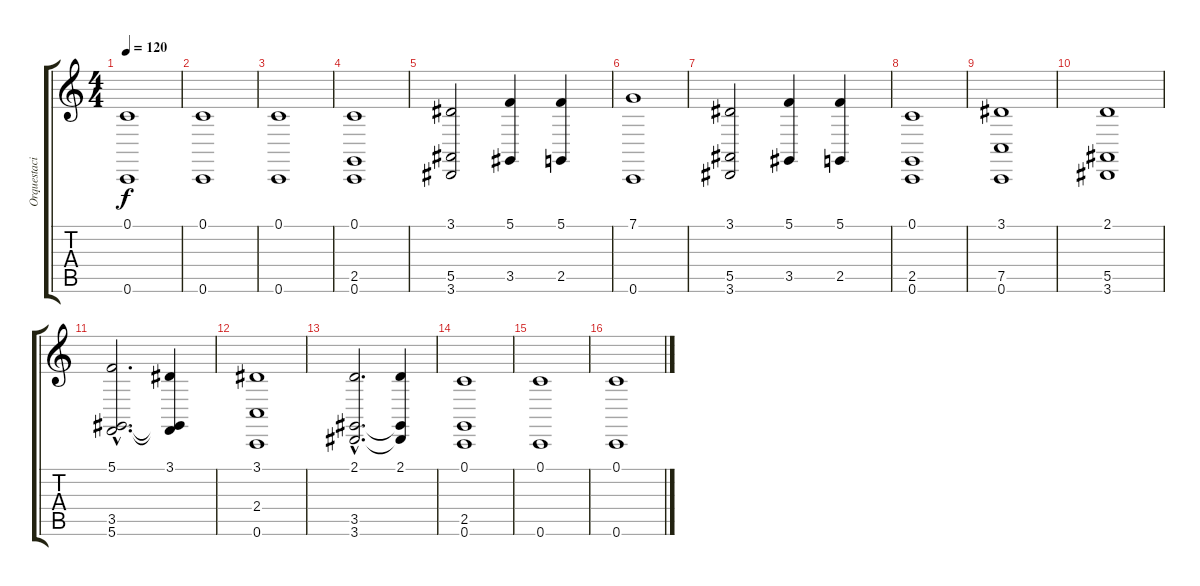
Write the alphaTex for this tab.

\track ("Orquestación" "Orquestaci") {instrument stringensemble1}
\staff {score tabs}
\tuning (C4 G3 Eb3 Bb2 F2 C2) {hide}
\ts (4 4)
\tempo 120
\clef g2
\ks c
(0.1 0.6).1{dy f} |
(0.1 0.6).1 |
(0.1 0.6).1 |
(0.1 2.5 0.6).1 |
(3.1 5.5 3.6).2 (5.1 3.5).4 (5.1 2.5).4 |
(7.1 0.6).1 |
(3.1 5.5 3.6).2 (5.1 3.5).4 (5.1 2.5).4 |
(0.1 2.5 0.6).1 |
(3.1 7.5 0.6).1 |
(2.1 5.5 3.6).1 |
(5.1{hac} 3.5{hac} 5.6{hac}).2{d} (3.1 3.5{t} 5.6{t}).4 |
(3.1 2.4 0.6).1 |
(2.1{hac} 3.5{hac} 3.6{hac}).2{d} (2.1 3.5{t} 3.6{t}).4 |
(0.1 2.5 0.6).1 |
(0.1 0.6).1 |
(0.1 0.6).1
